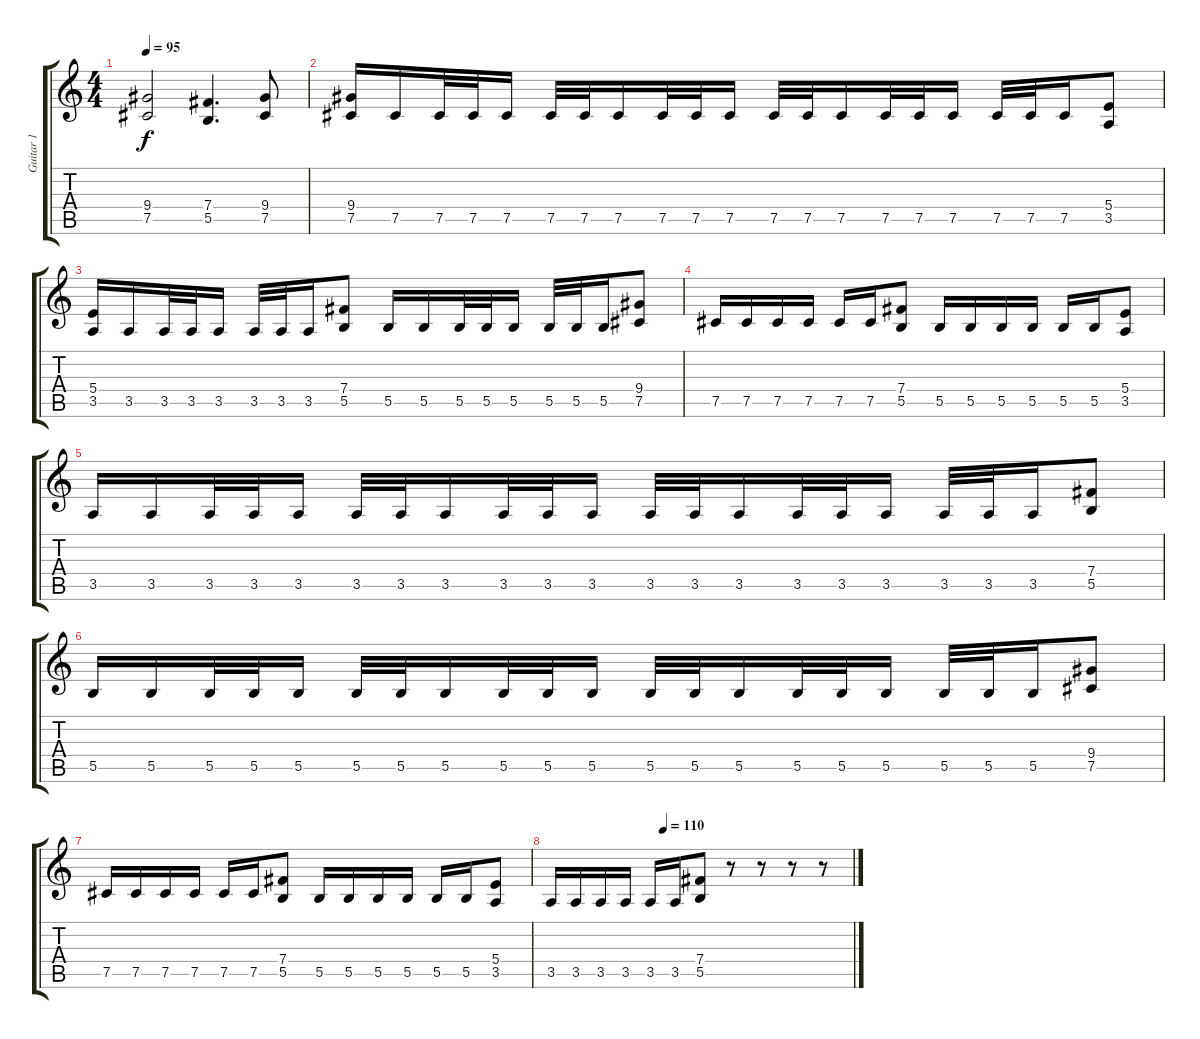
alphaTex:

\track ("Guitar 1" "Guitar 1") {instrument distortionguitar}
\staff {score tabs}
\tuning (Db4 Ab3 E3 B2 Gb2 B1) {hide}
\ts (4 4)
\tempo 95
\clef g2
\ks c
(9.4 7.5).2{dy f} (7.4 5.5).4{d} (9.4 7.5).8 |
(9.4 7.5).16 7.5.16 7.5.32 7.5.32 7.5.16 7.5.32 7.5.32 7.5.16 7.5.32 7.5.32 7.5.16 7.5.32 7.5.32 7.5.16 7.5.32 7.5.32 7.5.16 7.5.32 7.5.32 7.5.16 (5.4 3.5).8 |
(5.4 3.5).16 3.5.16 3.5.32 3.5.32 3.5.16 3.5.32 3.5.32 3.5.16 (7.4 5.5).8 5.5.16 5.5.16 5.5.32 5.5.32 5.5.16 5.5.32 5.5.32 5.5.16 (9.4 7.5).8 |
7.5.16 7.5.16 7.5.16 7.5.16 7.5.16 7.5.16 (7.4 5.5).8 5.5.16 5.5.16 5.5.16 5.5.16 5.5.16 5.5.16 (5.4 3.5).8 |
3.5.16 3.5.16 3.5.32 3.5.32 3.5.16 3.5.32 3.5.32 3.5.16 3.5.32 3.5.32 3.5.16 3.5.32 3.5.32 3.5.16 3.5.32 3.5.32 3.5.16 3.5.32 3.5.32 3.5.16 (7.4 5.5).8 |
5.5.16 5.5.16 5.5.32 5.5.32 5.5.16 5.5.32 5.5.32 5.5.16 5.5.32 5.5.32 5.5.16 5.5.32 5.5.32 5.5.16 5.5.32 5.5.32 5.5.16 5.5.32 5.5.32 5.5.16 (9.4 7.5).8 |
7.5.16 7.5.16 7.5.16 7.5.16 7.5.16 7.5.16 (7.4 5.5).8 5.5.16 5.5.16 5.5.16 5.5.16 5.5.16 5.5.16 (5.4 3.5).8 |
\tempo (110 0.375)
3.5.16 3.5.16 3.5.16 3.5.16 3.5.16 3.5.16 (7.4 5.5).8 r.8 r.8 r.8 r.8
